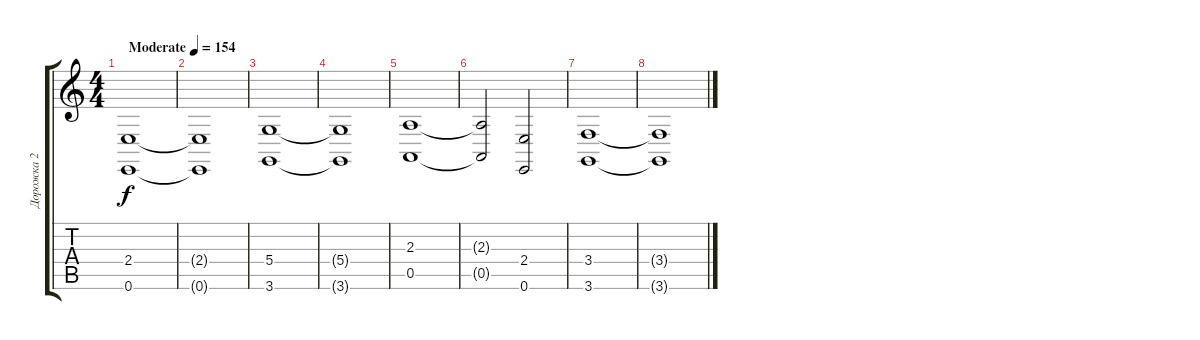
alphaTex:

\track ("Дорожка 2" "Дорожка 2") {instrument stringensemble1}
\staff {score tabs}
\tuning (E4 B3 G3 D3 A2 E2) {hide}
\ts (4 4)
\tempo (154 "Moderate")
\clef g2
\ks c
(2.4 0.6).1{dy f instrument stringensemble1} |
(2.4{t} 0.6{t}).1 |
(5.4 3.6).1 |
(5.4{t} 3.6{t}).1 |
(2.3 0.5).1 |
(2.3{t} 0.5{t}).2 (2.4 0.6).2 |
(3.4 3.6).1 |
(3.4{t} 3.6{t}).1
